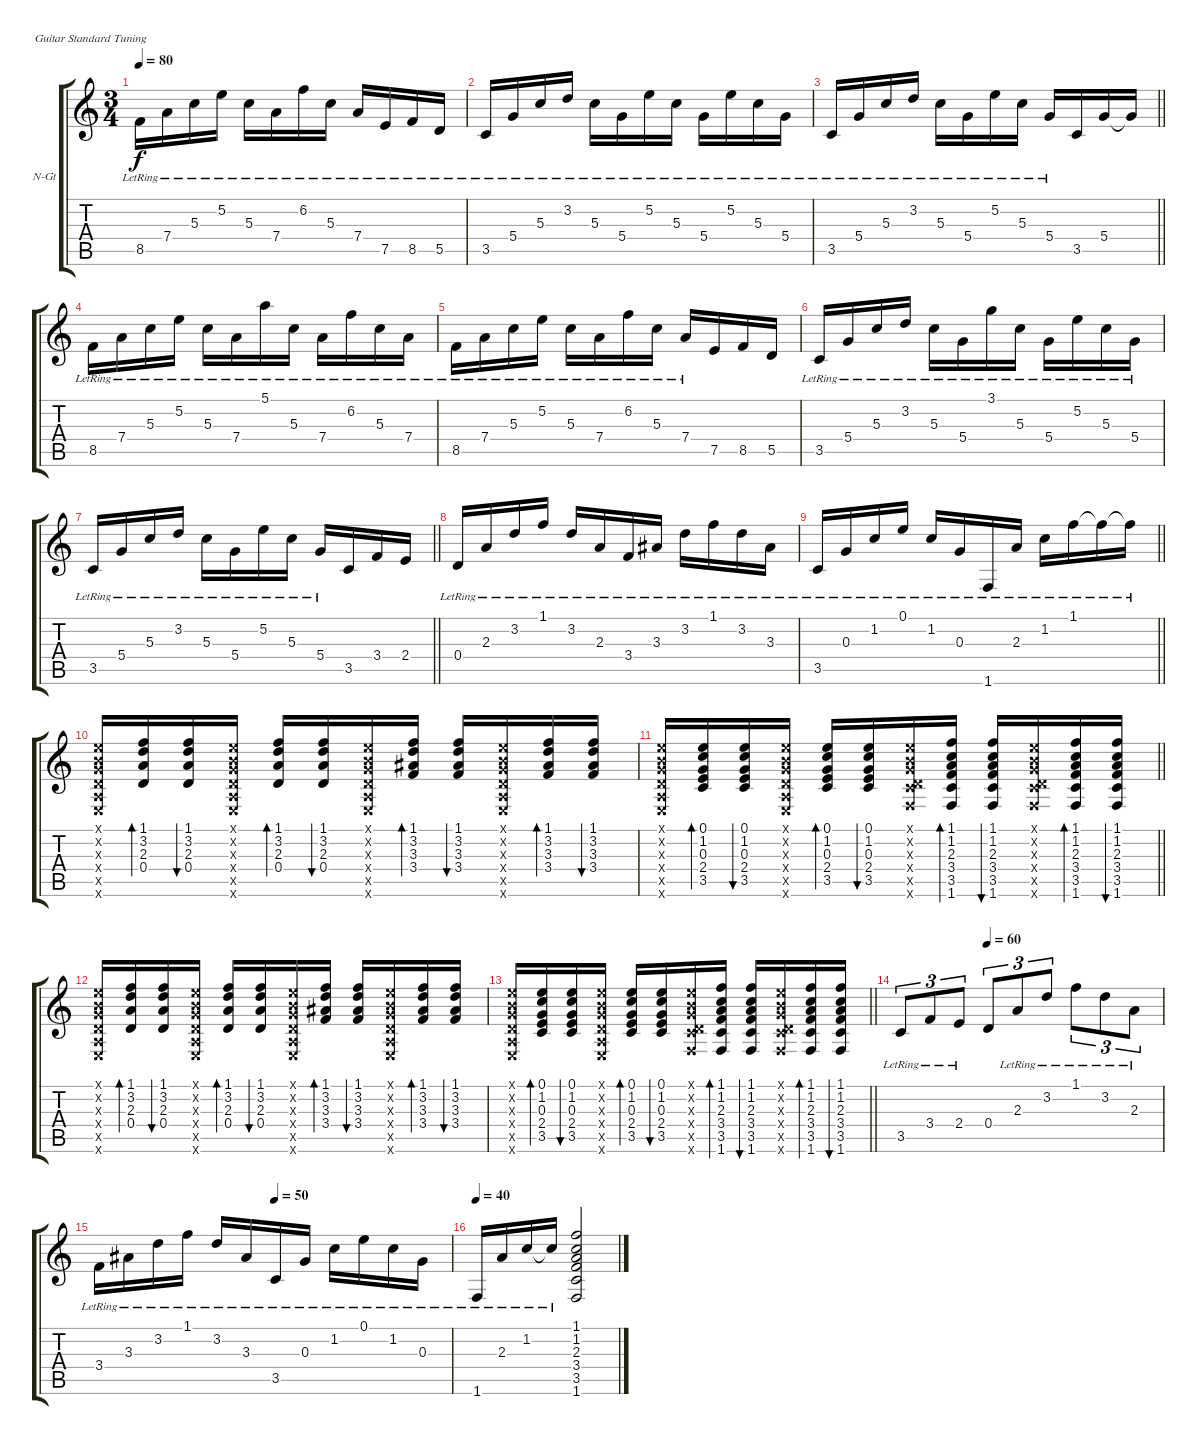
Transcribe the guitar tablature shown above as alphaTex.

\bracketExtendMode groupsimilarinstruments
\firstSystemTrackNameOrientation horizontal
\otherSystemsTrackNameOrientation horizontal
\track ("Track 1" "N-Gt") {instrument acousticguitarnylon}
\staff {score tabs}
\tuning (E4 B3 G3 D3 A2 E2)
\ts (3 4)
\tempo 80
\clef g2
\ks c
8.5{lr}.16{dy f} 7.4{lr}.16 5.3{lr}.16 5.2{lr}.16 5.3{lr}.16 7.4{lr}.16 6.2{lr}.16 5.3{lr}.16 7.4{lr}.16 7.5{lr}.16 8.5{lr}.16 5.5{lr}.16 |
3.5{lr}.16 5.4{lr}.16 5.3{lr}.16 3.2{lr}.16 5.3{lr}.16 5.4{lr}.16 5.2{lr}.16 5.3{lr}.16 5.4{lr}.16 5.2{lr}.16 5.3{lr}.16 5.4{lr}.16 |
\barLineRight lightlight
3.5{lr}.16 5.4{lr}.16 5.3{lr}.16 3.2{lr}.16 5.3{lr}.16 5.4{lr}.16 5.2{lr}.16 5.3{lr}.16 5.4{lr}.16 3.5.16 5.4.16 5.4{t}.16 |
8.5{lr}.16 7.4{lr}.16 5.3{lr}.16 5.2{lr}.16 5.3{lr}.16 7.4{lr}.16 5.1{lr}.16 5.3{lr}.16 7.4{lr}.16 6.2{lr}.16 5.3{lr}.16 7.4{lr}.16 |
8.5{lr}.16 7.4{lr}.16 5.3{lr}.16 5.2{lr}.16 5.3{lr}.16 7.4{lr}.16 6.2{lr}.16 5.3{lr}.16 7.4{lr}.16 7.5.16 8.5.16 5.5.16 |
3.5{lr}.16 5.4{lr}.16 5.3{lr}.16 3.2{lr}.16 5.3{lr}.16 5.4{lr}.16 3.1{lr}.16 5.3{lr}.16 5.4{lr}.16 5.2{lr}.16 5.3{lr}.16 5.4{lr}.16 |
\barLineRight lightlight
3.5{lr}.16 5.4{lr}.16 5.3{lr}.16 3.2{lr}.16 5.3{lr}.16 5.4{lr}.16 5.2{lr}.16 5.3{lr}.16 5.4{lr}.16 3.5.16 3.4.16 2.4.16 |
0.4{lr}.16 2.3{lr}.16 3.2{lr}.16 1.1{lr}.16 3.2{lr}.16 2.3{lr}.16 3.4{lr}.16 3.3{lr}.16 3.2{lr}.16 1.1{lr}.16 3.2{lr}.16 3.3{lr}.16 |
\barLineRight lightlight
3.5{lr}.16 0.3{lr}.16 1.2{lr}.16 0.1{lr}.16 1.2{lr}.16 0.3{lr}.16 1.6{lr}.16 2.3{lr}.16 1.2{lr}.16 1.1{lr}.16 1.1{lr t}.16 1.1{lr t}.16 |
(0.1{x} 0.2{x} 0.3{x} 0.4{x} 0.5{x} 0.6{x}).16 (1.1 3.2 2.3 0.4).16{bd 60} (1.1 3.2 2.3 0.4).16{bu 60} (0.1{x} 0.2{x} 0.3{x} 0.4{x} 0.5{x} 0.6{x}).16 (1.1 3.2 2.3 0.4).16{bd 60} (1.1 3.2 2.3 0.4).16{bu 60} (0.1{x} 0.2{x} 0.3{x} 0.4{x} 0.5{x} 0.6{x}).16 (1.1 3.2 3.3 3.4).16{bd 60} (1.1 3.2 3.3 3.4).16{bu 60} (0.1{x} 0.2{x} 0.3{x} 0.4{x} 0.5{x} 0.6{x}).16 (1.1 3.2 3.3 3.4).16{bd 60} (1.1 3.2 3.3 3.4).16{bu 60} |
\barLineRight lightlight
(0.1{x} 0.2{x} 0.3{x} 0.4{x} 0.5{x} 0.6{x}).16 (0.1 1.2 0.3 2.4 3.5).16{bd 60} (0.1 1.2 0.3 2.4 3.5).16{bu 60} (0.1{x} 0.2{x} 0.3{x} 0.4{x} 0.5{x} 0.6{x}).16 (0.1 1.2 0.3 2.4 3.5).16{bd 60} (0.1 1.2 0.3 2.4 3.5).16{bu 60} (0.1{x} 0.2{x} 0.3{x} 0.4{x} 3.5{x} 1.6{x}).16 (1.1 1.2 2.3 3.4 3.5 1.6).16{bd 60} (1.1 1.2 2.3 3.4 3.5 1.6).16{bu 60} (0.1{x} 0.2{x} 0.3{x} 0.4{x} 3.5{x} 1.6{x}).16 (1.1 1.2 2.3 3.4 3.5 1.6).16{bd 60} (1.1 1.2 2.3 3.4 3.5 1.6).16{bu 60} |
(0.1{x} 0.2{x} 0.3{x} 0.4{x} 0.5{x} 0.6{x}).16 (1.1 3.2 2.3 0.4).16{bd 60} (1.1 3.2 2.3 0.4).16{bu 60} (0.1{x} 0.2{x} 0.3{x} 0.4{x} 0.5{x} 0.6{x}).16 (1.1 3.2 2.3 0.4).16{bd 60} (1.1 3.2 2.3 0.4).16{bu 60} (0.1{x} 0.2{x} 0.3{x} 0.4{x} 0.5{x} 0.6{x}).16 (1.1 3.2 3.3 3.4).16{bd 60} (1.1 3.2 3.3 3.4).16{bu 60} (0.1{x} 0.2{x} 0.3{x} 0.4{x} 0.5{x} 0.6{x}).16 (1.1 3.2 3.3 3.4).16{bd 60} (1.1 3.2 3.3 3.4).16{bu 60} |
\barLineRight lightlight
(0.1{x} 0.2{x} 0.3{x} 0.4{x} 0.5{x} 0.6{x}).16 (0.1 1.2 0.3 2.4 3.5).16{bd 60} (0.1 1.2 0.3 2.4 3.5).16{bu 60} (0.1{x} 0.2{x} 0.3{x} 0.4{x} 0.5{x} 0.6{x}).16 (0.1 1.2 0.3 2.4 3.5).16{bd 60} (0.1 1.2 0.3 2.4 3.5).16{bu 60} (0.1{x} 0.2{x} 0.3{x} 0.4{x} 3.5{x} 1.6{x}).16 (1.1 1.2 2.3 3.4 3.5 1.6).16{bd 60} (1.1 1.2 2.3 3.4 3.5 1.6).16{bu 60} (0.1{x} 0.2{x} 0.3{x} 0.4{x} 3.5{x} 1.6{x}).16 (1.1 1.2 2.3 3.4 3.5 1.6).16{bd 60} (1.1 1.2 2.3 3.4 3.5 1.6).16{bu 60} |
\tempo (60 0.333333)
3.5{lr}.8{tu (3 2)} 3.4{lr}.8{tu (3 2)} 2.4{lr}.8{tu (3 2)} 0.4.8{tu (3 2)} 2.3{lr}.8{tu (3 2)} 3.2{lr}.8{tu (3 2)} 1.1{lr}.8{tu (3 2)} 3.2{lr}.8{tu (3 2)} 2.3{lr}.8{tu (3 2)} |
\tempo (50 0.5)
3.4{lr}.16 3.3{lr}.16 3.2{lr}.16 1.1{lr}.16 3.2{lr}.16 3.3{lr}.16 3.5{lr}.16 0.3{lr}.16 1.2{lr}.16 0.1{lr}.16 1.2{lr}.16 0.3{lr}.16 |
\tempo 40
1.6{lr}.16 2.3{lr}.16 1.2{lr}.16 1.2{lr t}.16 (1.1 1.2 2.3 3.4 3.5 1.6).2
